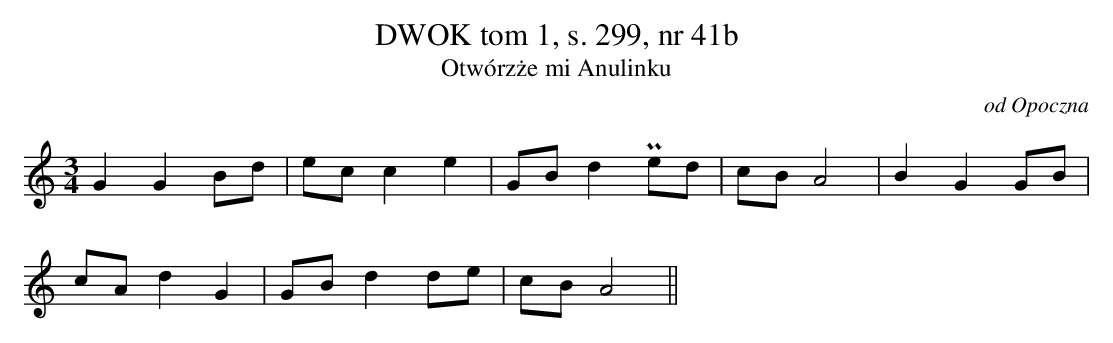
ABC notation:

X:1
T: DWOK tom 1, s. 299, nr 41b
T: Otwórzże mi Anulinku
O: od Opoczna
M: 3/4
L: 1/8
K: C
G2G2Bd | ecc2e2 | GBd2Ped | cBA4 | B2G2GB |
cAd2G2 | GBd2de | cBA4||
